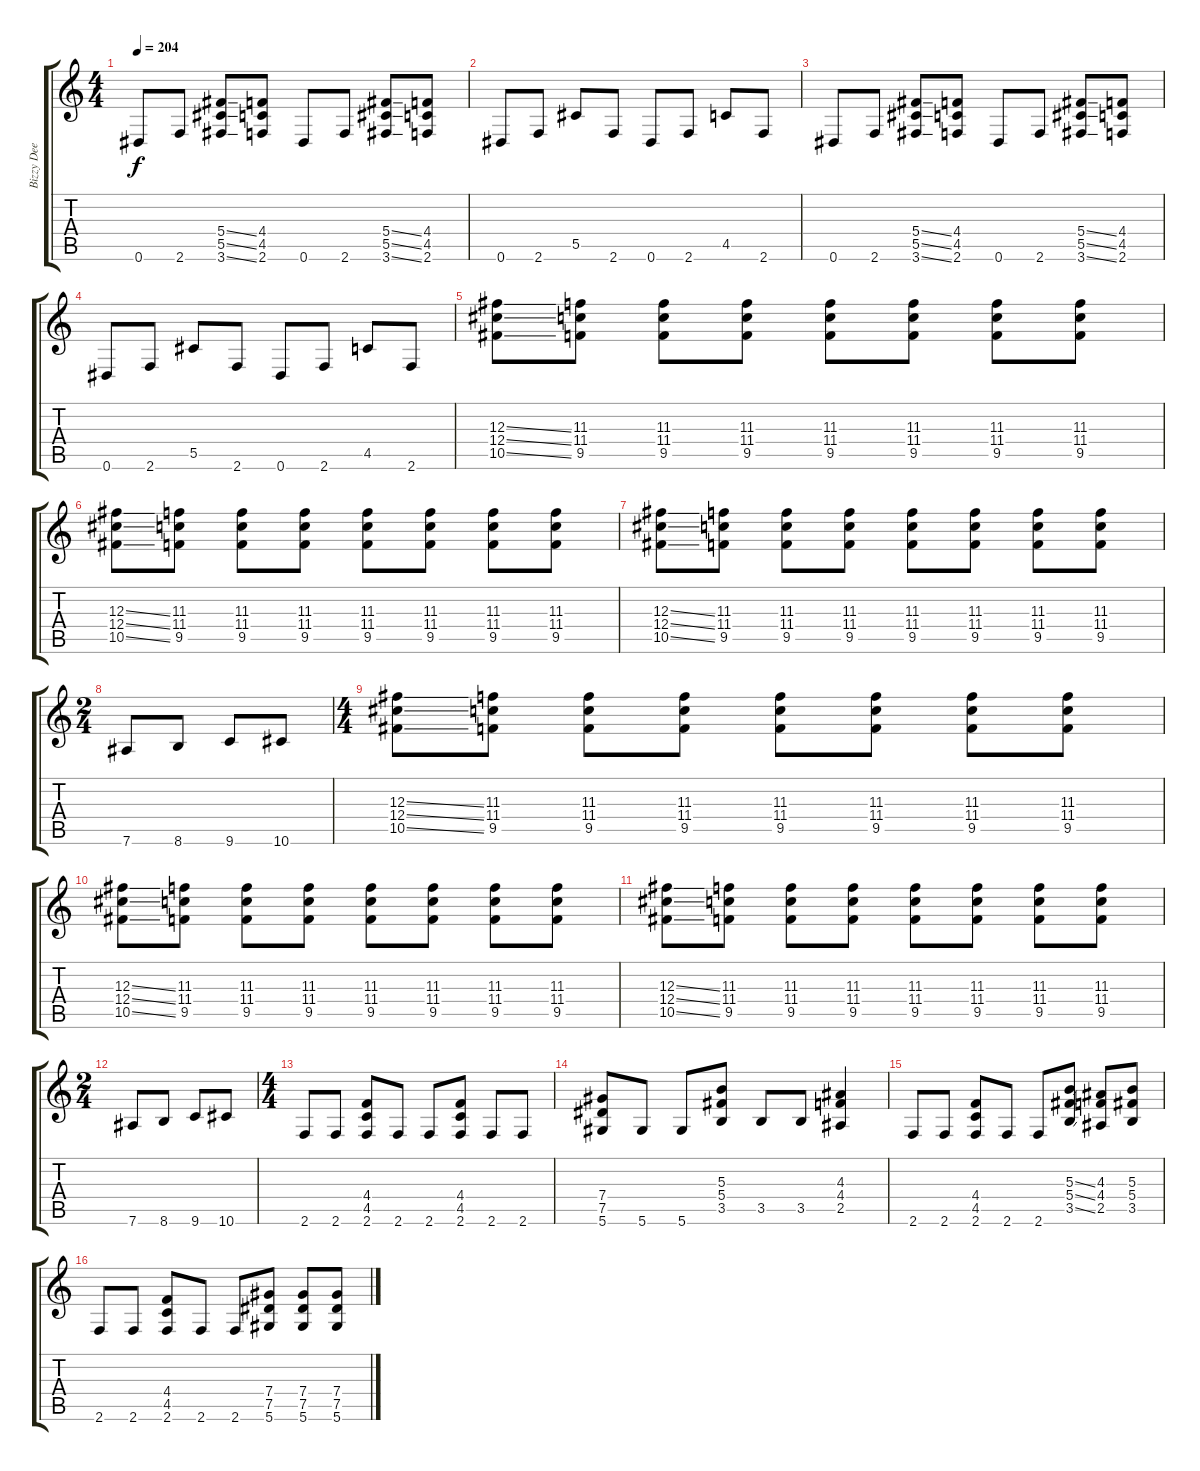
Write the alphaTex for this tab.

\track ("Bizzy Dee" "Bizzy Dee") {instrument distortionguitar}
\staff {score tabs}
\tuning (Eb4 Bb3 Gb3 Db3 Ab2 Eb2) {hide}
\ts (4 4)
\tempo 204
\clef g2
\ks c
0.6.8{dy f} 2.6.8 (5.4{ss} 5.5{ss} 3.6{ss}).8 (4.4 4.5 2.6).8 0.6.8 2.6.8 (5.4{ss} 5.5{ss} 3.6{ss}).8 (4.4 4.5 2.6).8 |
0.6.8 2.6.8 5.5.8 2.6.8 0.6.8 2.6.8 4.5.8 2.6.8 |
0.6.8 2.6.8 (5.4{ss} 5.5{ss} 3.6{ss}).8 (4.4 4.5 2.6).8 0.6.8 2.6.8 (5.4{ss} 5.5{ss} 3.6{ss}).8 (4.4 4.5 2.6).8 |
0.6.8 2.6.8 5.5.8 2.6.8 0.6.8 2.6.8 4.5.8 2.6.8 |
(12.3{ss} 12.4{ss} 10.5{ss}).8 (11.3 11.4 9.5).8 (11.3 11.4 9.5).8 (11.3 11.4 9.5).8 (11.3 11.4 9.5).8 (11.3 11.4 9.5).8 (11.3 11.4 9.5).8 (11.3 11.4 9.5).8 |
(12.3{ss} 12.4{ss} 10.5{ss}).8 (11.3 11.4 9.5).8 (11.3 11.4 9.5).8 (11.3 11.4 9.5).8 (11.3 11.4 9.5).8 (11.3 11.4 9.5).8 (11.3 11.4 9.5).8 (11.3 11.4 9.5).8 |
(12.3{ss} 12.4{ss} 10.5{ss}).8 (11.3 11.4 9.5).8 (11.3 11.4 9.5).8 (11.3 11.4 9.5).8 (11.3 11.4 9.5).8 (11.3 11.4 9.5).8 (11.3 11.4 9.5).8 (11.3 11.4 9.5).8 |
\ts (2 4)
7.6.8 8.6.8 9.6.8 10.6.8 |
\ts (4 4)
(12.3{ss} 12.4{ss} 10.5{ss}).8 (11.3 11.4 9.5).8 (11.3 11.4 9.5).8 (11.3 11.4 9.5).8 (11.3 11.4 9.5).8 (11.3 11.4 9.5).8 (11.3 11.4 9.5).8 (11.3 11.4 9.5).8 |
(12.3{ss} 12.4{ss} 10.5{ss}).8 (11.3 11.4 9.5).8 (11.3 11.4 9.5).8 (11.3 11.4 9.5).8 (11.3 11.4 9.5).8 (11.3 11.4 9.5).8 (11.3 11.4 9.5).8 (11.3 11.4 9.5).8 |
(12.3{ss} 12.4{ss} 10.5{ss}).8 (11.3 11.4 9.5).8 (11.3 11.4 9.5).8 (11.3 11.4 9.5).8 (11.3 11.4 9.5).8 (11.3 11.4 9.5).8 (11.3 11.4 9.5).8 (11.3 11.4 9.5).8 |
\ts (2 4)
7.6.8 8.6.8 9.6.8 10.6.8 |
\ts (4 4)
2.6.8 2.6.8 (4.4 4.5 2.6).8 2.6.8 2.6.8 (4.4 4.5 2.6).8 2.6.8 2.6.8 |
(7.4 7.5 5.6).8 5.6.8 5.6.8 (5.3 5.4 3.5).8 3.5.8 3.5.8 (4.3 4.4 2.5).4 |
2.6.8 2.6.8 (4.4 4.5 2.6).8 2.6.8 2.6.8 (5.3{ss} 5.4{ss} 3.5{ss}).8 (4.3 4.4 2.5).8 (5.3 5.4 3.5).8 |
2.6.8 2.6.8 (4.4 4.5 2.6).8 2.6.8 2.6.8 (7.4 7.5 5.6).8 (7.4 7.5 5.6).8 (7.4 7.5 5.6).8
